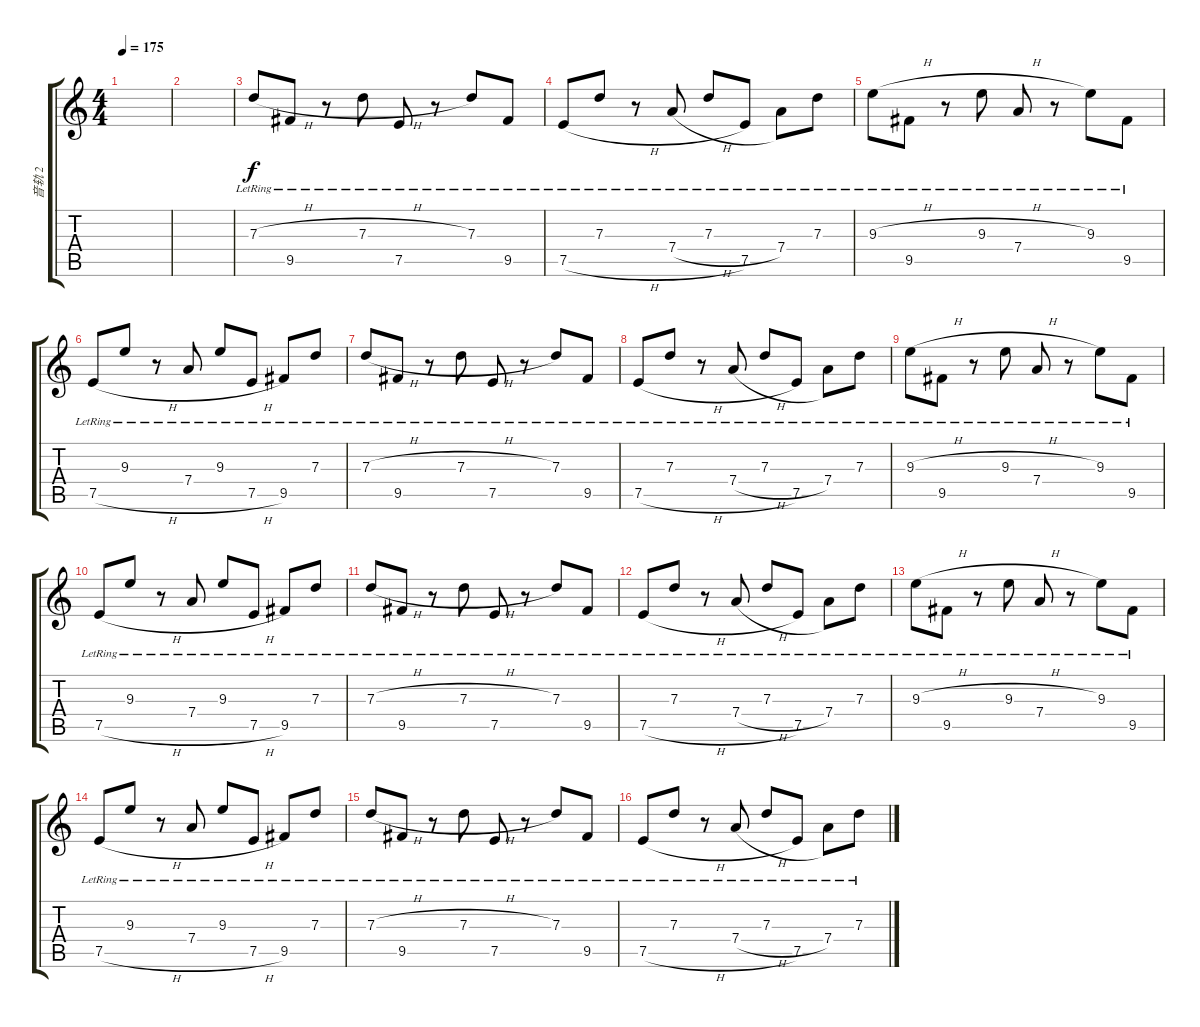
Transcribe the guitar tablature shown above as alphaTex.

\track ("音轨 2" "音轨 2") {instrument overdrivenguitar}
\staff {score tabs}
\tuning (E4 B3 G3 D3 A2 E2) {hide}
\ts (4 4)
\tempo 175
\clef g2
\ks c
|
|
7.3{h lr}.8{dy f} 9.5{lr}.8 r.8 7.3{h lr}.8 7.5{lr}.8 r.8 7.3{lr}.8 9.5{lr}.8 |
7.5{h lr}.8 7.3{lr}.8 r.8 7.4{h lr}.8 7.3{lr}.8 7.5{lr}.8 7.4{lr}.8 7.3{lr}.8 |
9.3{h lr}.8 9.5{lr}.8 r.8 9.3{h lr}.8 7.4{lr}.8 r.8 9.3{lr}.8 9.5{lr}.8 |
7.5{h lr}.8 9.3{lr}.8 r.8 7.4{lr}.8 9.3{lr}.8 7.5{h lr}.8 9.5{lr}.8 7.3{lr}.8 |
7.3{h lr}.8 9.5{lr}.8 r.8 7.3{h lr}.8 7.5{lr}.8 r.8 7.3{lr}.8 9.5{lr}.8 |
7.5{h lr}.8 7.3{lr}.8 r.8 7.4{h lr}.8 7.3{lr}.8 7.5{lr}.8 7.4{lr}.8 7.3{lr}.8 |
9.3{h lr}.8 9.5{lr}.8 r.8 9.3{h lr}.8 7.4{lr}.8 r.8 9.3{lr}.8 9.5{lr}.8 |
7.5{h lr}.8 9.3{lr}.8 r.8 7.4{lr}.8 9.3{lr}.8 7.5{h lr}.8 9.5{lr}.8 7.3{lr}.8 |
7.3{h lr}.8 9.5{lr}.8 r.8 7.3{h lr}.8 7.5{lr}.8 r.8 7.3{lr}.8 9.5{lr}.8 |
7.5{h lr}.8 7.3{lr}.8 r.8 7.4{h lr}.8 7.3{lr}.8 7.5{lr}.8 7.4{lr}.8 7.3{lr}.8 |
9.3{h lr}.8 9.5{lr}.8 r.8 9.3{h lr}.8 7.4{lr}.8 r.8 9.3{lr}.8 9.5{lr}.8 |
7.5{h lr}.8 9.3{lr}.8 r.8 7.4{lr}.8 9.3{lr}.8 7.5{h lr}.8 9.5{lr}.8 7.3{lr}.8 |
7.3{h lr}.8 9.5{lr}.8 r.8 7.3{h lr}.8 7.5{lr}.8 r.8 7.3{lr}.8 9.5{lr}.8 |
7.5{h lr}.8 7.3{lr}.8 r.8 7.4{h lr}.8 7.3{lr}.8 7.5{lr}.8 7.4{lr}.8 7.3{lr}.8
